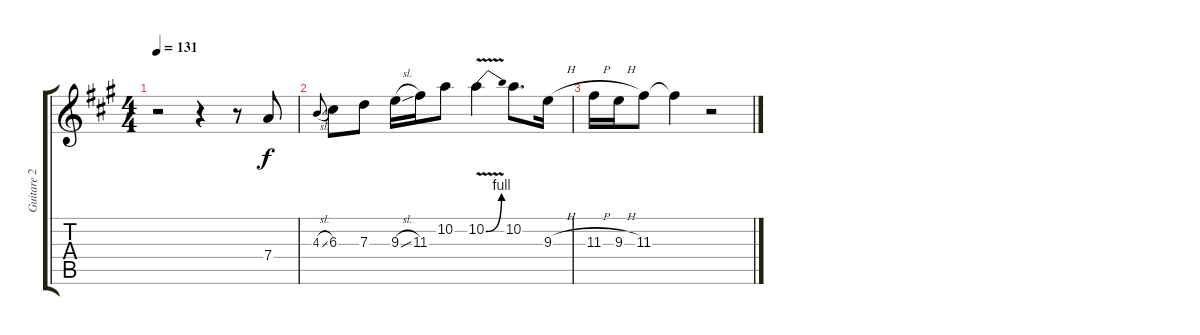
\track ("Guitare 2" "Guitare 2") {instrument overdrivenguitar}
\staff {score tabs}
\tuning (E4 B3 G3 D3 A2 E2) {hide}
\ts (4 4)
\tempo 131
\clef g2
\ks a
r.2{dy f} r.4 r.8 7.4.8 |
4.3{sl}.8{gr onbeat} 6.3.8 7.3.8 9.3{sl}.16 11.3.16 10.2.8 10.2{be (bend 0 0 60 4) v}.4 10.2.8{d} 9.3{h}.16 |
11.3{h}.16 9.3{h}.16 11.3.8 11.3{t}.4 r.2
